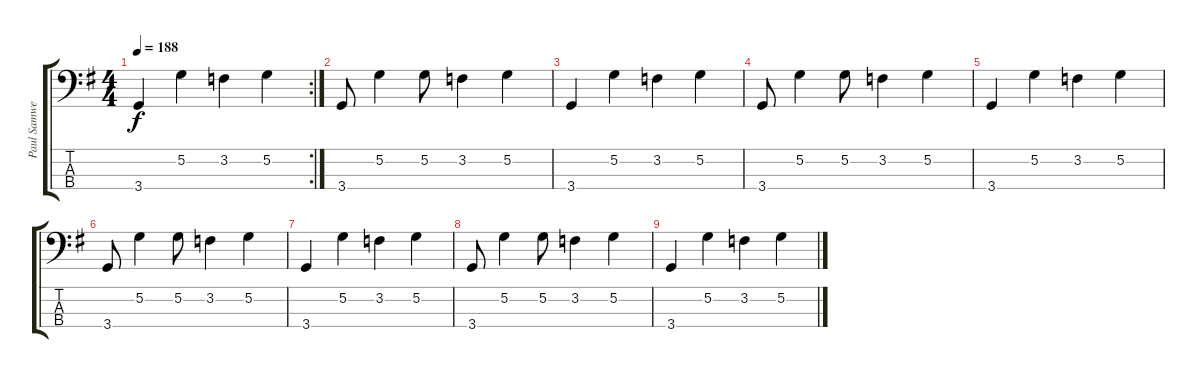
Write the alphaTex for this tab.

\track ("Paul Samwell-Smith - Bass" "Paul Samwe") {instrument electricbasspick}
\staff {score tabs}
\tuning (G2 D2 A1 E1) {hide}
\rc 2
\ts (4 4)
\tempo 188
\clef f4
\ks g
3.4.4{dy f} 5.2.4 3.2.4 5.2.4 |
3.4.8 5.2.4 5.2.8 3.2.4 5.2.4 |
3.4.4 5.2.4 3.2.4 5.2.4 |
3.4.8 5.2.4 5.2.8 3.2.4 5.2.4 |
3.4.4 5.2.4 3.2.4 5.2.4 |
3.4.8 5.2.4 5.2.8 3.2.4 5.2.4 |
3.4.4 5.2.4 3.2.4 5.2.4 |
3.4.8 5.2.4 5.2.8 3.2.4 5.2.4 |
3.4.4 5.2.4 3.2.4 5.2.4
